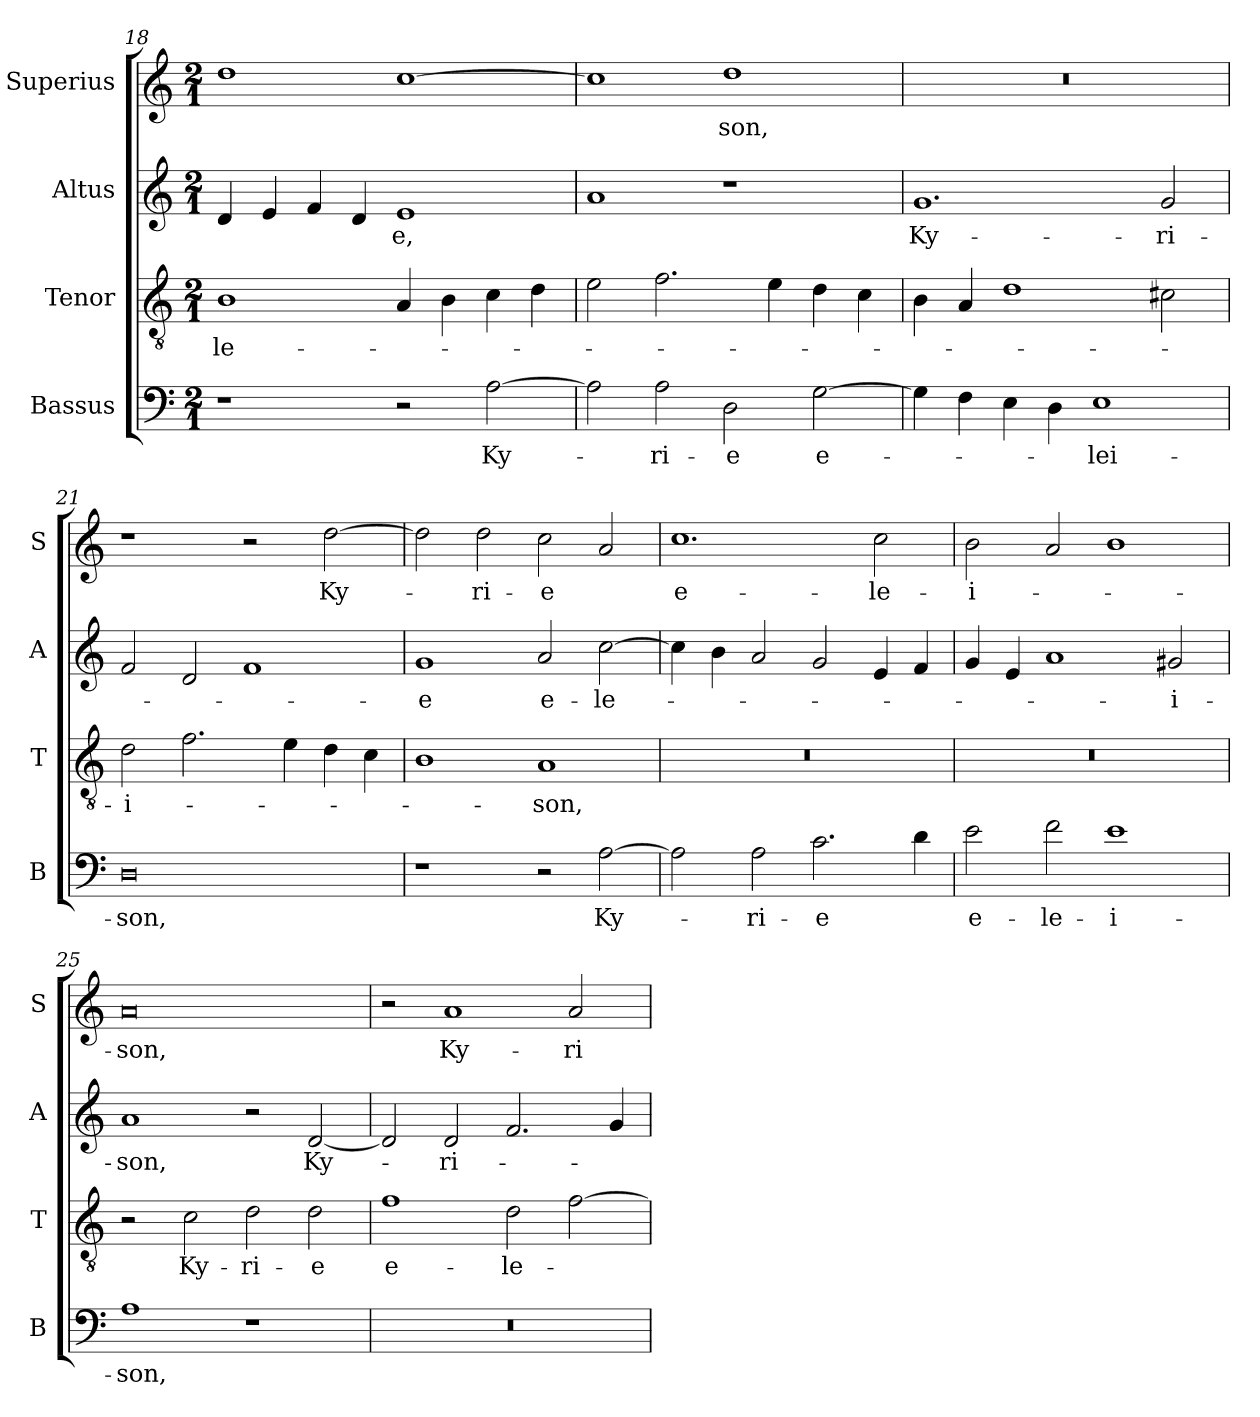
**kern	**text	**kern	**text	**kern	**text	**kern	**text
*part4	*part4	*part3	*part3	*part2	*part2	*part1	*part1
*staff4	*staff4	*staff3	*staff3	*staff2	*staff2	*staff1	*staff1
*I"Bassus	*	*I"Tenor	*	*I"Altus	*	*I"Superius	*
*I'B	*	*I'T	*	*I'A	*	*I'S	*
*clefF4	*	*clefGv2	*	*clefG2	*	*clefG2	*
*k[]	*	*k[]	*	*k[]	*	*k[]	*
*C:	*	*C:	*	*C:	*	*C:	*
*M2/1	*	*M2/1	*	*M2/1	*	*M2/1	*
=18	=18	=18	=18	=18	=18	=18	=18
1r	.	1B	-le-	4d	.	1dd	.
.	.	.	.	4e	.	.	.
.	.	.	.	4f	.	.	.
.	.	.	.	4d	.	.	.
2r	.	4A	.	1e	-e,	[1cc	.
.	.	4B	.	.	.	.	.
[2A	Ky-	4c	.	.	.	.	.
.	.	4d	.	.	.	.	.
=19	=19	=19	=19	=19	=19	=19	=19
2A]	.	2e	.	1a	.	1cc]	.
2A	-ri-	2.f	.	.	.	.	.
2D	-e	.	.	1r	.	1dd	-son,
.	.	4e	.	.	.	.	.
[2G	e-	4d	.	.	.	.	.
.	.	4c	.	.	.	.	.
=20	=20	=20	=20	=20	=20	=20	=20
4G]	.	4B	.	1.g	Ky-	0r	.
4F	.	4A	.	.	.	.	.
4E	.	1d	.	.	.	.	.
4D	.	.	.	.	.	.	.
1E	-lei-	.	.	.	.	.	.
.	.	2c#X	.	2g	-ri-	.	.
=21	=21	=21	=21	=21	=21	=21	=21
0D	-son,	2d	-i-	2f	.	1r	.
.	.	2.f	.	2d	.	.	.
.	.	.	.	1f	.	2r	.
.	.	4e	.	.	.	.	.
.	.	4d	.	.	.	[2dd	Ky-
.	.	4c	.	.	.	.	.
=22	=22	=22	=22	=22	=22	=22	=22
1r	.	1B	.	1g	-e	2dd]	.
.	.	.	.	.	.	2dd	-ri-
2r	.	1A	-son,	2a	e-	2cc	-e
[2A	Ky-	.	.	[2cc	-le-	2a	.
=23	=23	=23	=23	=23	=23	=23	=23
2A]	.	0r	.	4cc]	.	1.cc	e-
.	.	.	.	4b	.	.	.
2A	-ri-	.	.	2a	.	.	.
2.c	-e	.	.	2g	.	.	.
.	.	.	.	4e	.	2cc	-le-
4d	.	.	.	4f	.	.	.
=24	=24	=24	=24	=24	=24	=24	=24
2e	e-	0r	.	4g	.	2b	-i-
.	.	.	.	4e	.	.	.
2f	-le-	.	.	1a	.	2a	.
1e	-i-	.	.	.	.	1b	.
.	.	.	.	2g#X	-i-	.	.
=25	=25	=25	=25	=25	=25	=25	=25
1A	-son,	2r	.	1a	-son,	0a	-son,
.	.	2c	Ky-	.	.	.	.
1r	.	2d	-ri-	2r	.	.	.
.	.	2d	-e	[2d	Ky-	.	.
=26	=26	=26	=26	=26	=26	=26	=26
0r	.	1f	e-	2d]	.	2r	.
.	.	.	.	2d	-ri-	1a	Ky-
.	.	2d	-le-	2.f	.	.	.
.	.	[2f	.	.	.	2a	-ri-
.	.	.	.	4g	.	.	.
=	=	=	=	=	=	=	=
*-	*-	*-	*-	*-	*-	*-	*-
